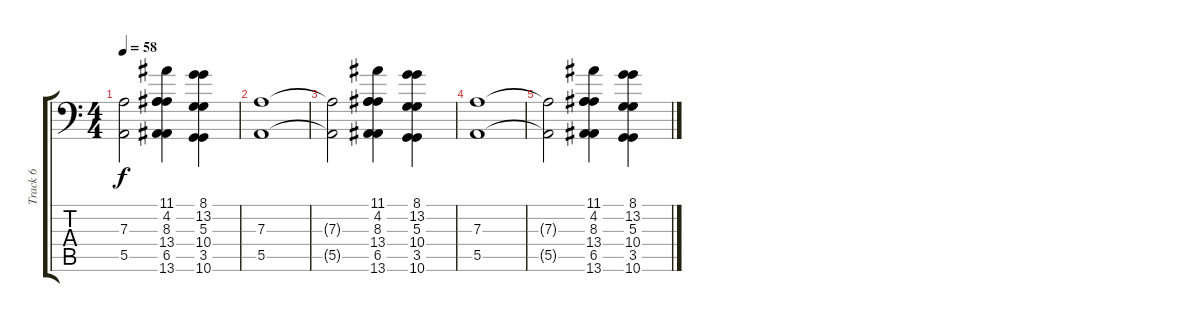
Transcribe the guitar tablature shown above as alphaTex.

\track ("Track 6" "Track 6") {instrument choiraahs}
\staff {score tabs}
\tuning (B3 Gb3 D3 A2 E2 A1) {hide}
\ts (4 4)
\tempo 58
\clef f4
\ks c
(7.3{t} 5.5{t}).2{dy f} (11.1 4.2 8.3 13.4 6.5 13.6).4 (8.1 13.2 5.3 10.4 3.5 10.6).4 |
(7.3 5.5).1 |
(7.3{t} 5.5{t}).2 (11.1 4.2 8.3 13.4 6.5 13.6).4 (8.1 13.2 5.3 10.4 3.5 10.6).4 |
(7.3 5.5).1 |
(7.3{t} 5.5{t}).2 (11.1 4.2 8.3 13.4 6.5 13.6).4 (8.1 13.2 5.3 10.4 3.5 10.6).4
